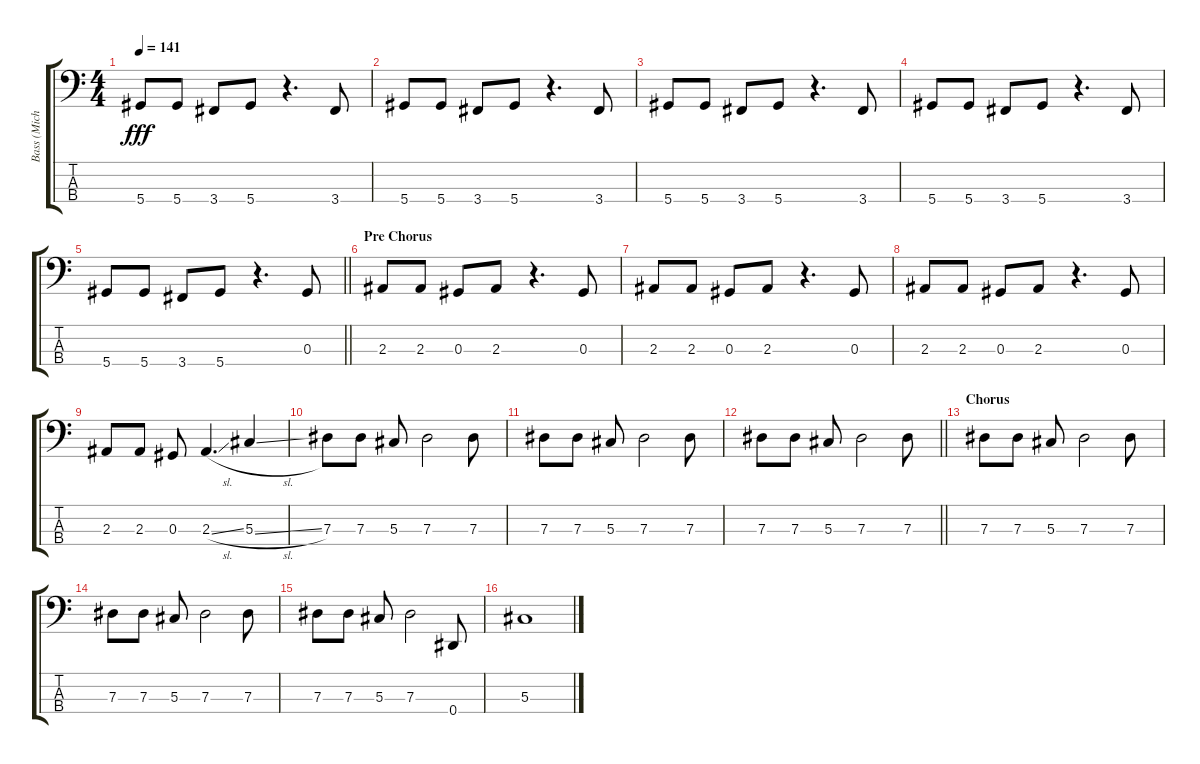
\track ("Bass (Michael Anthony)" "Bass (Mich") {instrument electricbassfinger}
\staff {score tabs}
\tuning (Gb2 Db2 Ab1 Eb1) {hide}
\ts (4 4)
\tempo 141
\clef f4
\ks c
5.4.8{dy fff} 5.4.8 3.4.8 5.4.8 r.4{d} 3.4.8 |
5.4.8 5.4.8 3.4.8 5.4.8 r.4{d} 3.4.8 |
5.4.8 5.4.8 3.4.8 5.4.8 r.4{d} 3.4.8 |
5.4.8 5.4.8 3.4.8 5.4.8 r.4{d} 3.4.8 |
\barLineRight lightlight
5.4.8 5.4.8 3.4.8 5.4.8 r.4{d} 0.3.8 |
\section ("" "Pre Chorus")
2.3.8 2.3.8 0.3.8 2.3.8 r.4{d} 0.3.8 |
2.3.8 2.3.8 0.3.8 2.3.8 r.4{d} 0.3.8 |
2.3.8 2.3.8 0.3.8 2.3.8 r.4{d} 0.3.8 |
2.3.8 2.3.8 0.3.8 2.3{sl}.4{d} 5.3{sl}.4 |
7.3.8 7.3.8 5.3.8 7.3.2 7.3.8 |
7.3.8 7.3.8 5.3.8 7.3.2 7.3.8 |
\barLineRight lightlight
7.3.8 7.3.8 5.3.8 7.3.2 7.3.8 |
\section ("" "Chorus")
7.3.8 7.3.8 5.3.8 7.3.2 7.3.8 |
7.3.8 7.3.8 5.3.8 7.3.2 7.3.8 |
7.3.8 7.3.8 5.3.8 7.3.2 0.4.8 |
5.3.1
